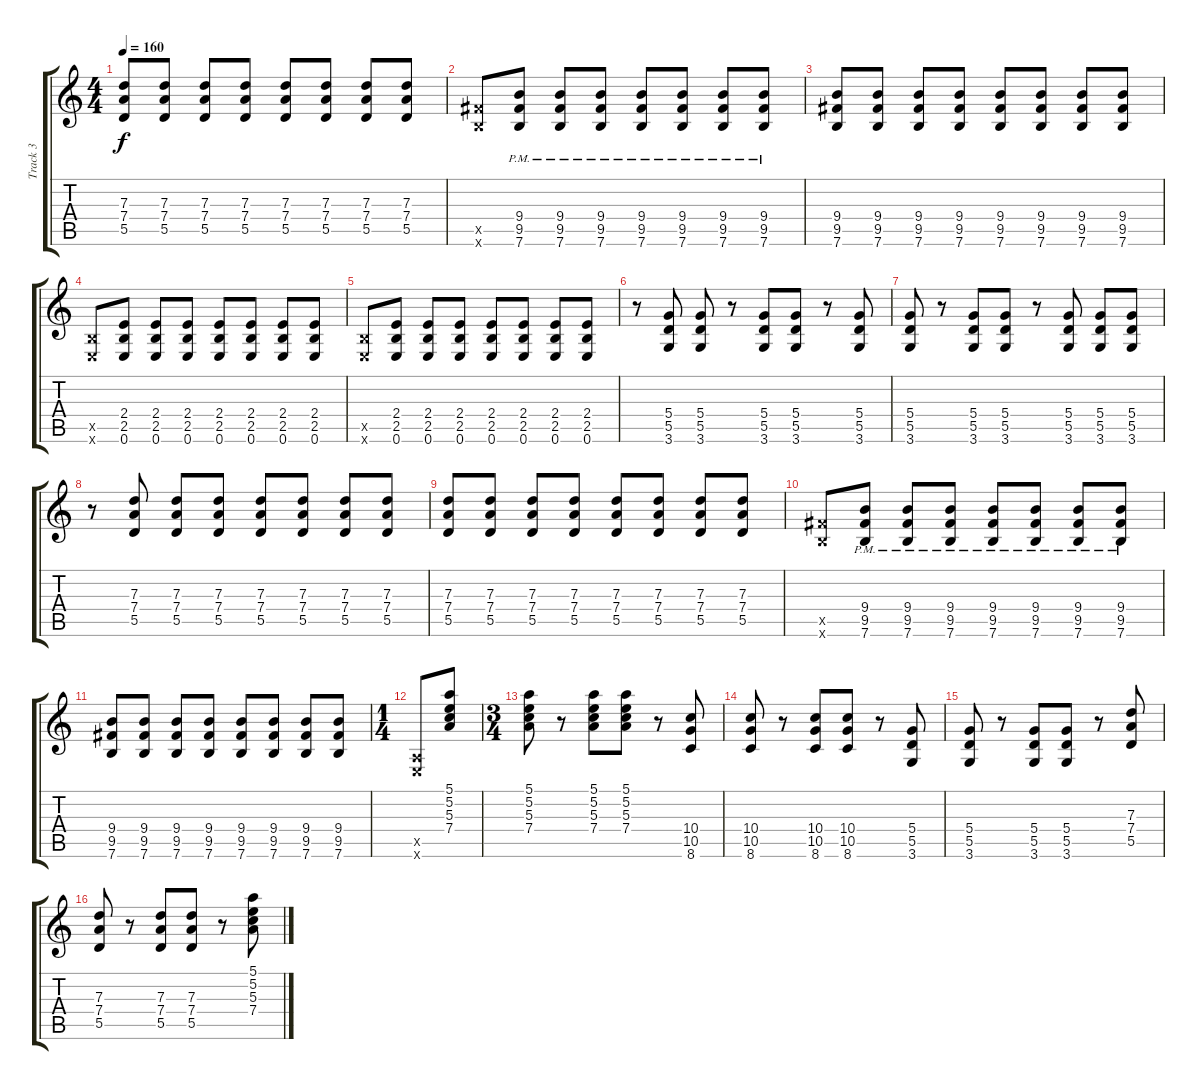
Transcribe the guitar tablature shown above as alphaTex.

\track ("Track 3" "Track 3") {instrument distortionguitar}
\staff {score tabs}
\tuning (E4 B3 G3 D3 A2 E2) {hide}
\ts (4 4)
\tempo 160
\clef g2
\ks c
(7.3 7.4 5.5).8{dy f} (7.3 7.4 5.5).8 (7.3 7.4 5.5).8 (7.3 7.4 5.5).8 (7.3 7.4 5.5).8 (7.3 7.4 5.5).8 (7.3 7.4 5.5).8 (7.3 7.4 5.5).8 |
(9.5{x} 7.6{x}).8 (9.4{pm} 9.5{pm} 7.6{pm}).8 (9.4{pm} 9.5{pm} 7.6{pm}).8 (9.4{pm} 9.5{pm} 7.6{pm}).8 (9.4{pm} 9.5{pm} 7.6{pm}).8 (9.4{pm} 9.5{pm} 7.6{pm}).8 (9.4{pm} 9.5{pm} 7.6{pm}).8 (9.4{pm} 9.5{pm} 7.6{pm}).8 |
(9.4 9.5 7.6).8 (9.4 9.5 7.6).8 (9.4 9.5 7.6).8 (9.4 9.5 7.6).8 (9.4 9.5 7.6).8 (9.4 9.5 7.6).8 (9.4 9.5 7.6).8 (9.4 9.5 7.6).8 |
(2.5{x} 0.6{x}).8 (2.4 2.5 0.6).8 (2.4 2.5 0.6).8 (2.4 2.5 0.6).8 (2.4 2.5 0.6).8 (2.4 2.5 0.6).8 (2.4 2.5 0.6).8 (2.4 2.5 0.6).8 |
(2.5{x} 0.6{x}).8 (2.4 2.5 0.6).8 (2.4 2.5 0.6).8 (2.4 2.5 0.6).8 (2.4 2.5 0.6).8 (2.4 2.5 0.6).8 (2.4 2.5 0.6).8 (2.4 2.5 0.6).8 |
r.8 (5.4 5.5 3.6).8 (5.4 5.5 3.6).8 r.8 (5.4 5.5 3.6).8 (5.4 5.5 3.6).8 r.8 (5.4 5.5 3.6).8 |
(5.4 5.5 3.6).8 r.8 (5.4 5.5 3.6).8 (5.4 5.5 3.6).8 r.8 (5.4 5.5 3.6).8 (5.4 5.5 3.6).8 (5.4 5.5 3.6).8 |
r.8 (7.3 7.4 5.5).8 (7.3 7.4 5.5).8 (7.3 7.4 5.5).8 (7.3 7.4 5.5).8 (7.3 7.4 5.5).8 (7.3 7.4 5.5).8 (7.3 7.4 5.5).8 |
(7.3 7.4 5.5).8 (7.3 7.4 5.5).8 (7.3 7.4 5.5).8 (7.3 7.4 5.5).8 (7.3 7.4 5.5).8 (7.3 7.4 5.5).8 (7.3 7.4 5.5).8 (7.3 7.4 5.5).8 |
(9.5{x} 7.6{x}).8 (9.4{pm} 9.5{pm} 7.6{pm}).8 (9.4{pm} 9.5{pm} 7.6{pm}).8 (9.4{pm} 9.5{pm} 7.6{pm}).8 (9.4{pm} 9.5{pm} 7.6{pm}).8 (9.4{pm} 9.5{pm} 7.6{pm}).8 (9.4{pm} 9.5{pm} 7.6{pm}).8 (9.4{pm} 9.5{pm} 7.6{pm}).8 |
(9.4 9.5 7.6).8 (9.4 9.5 7.6).8 (9.4 9.5 7.6).8 (9.4 9.5 7.6).8 (9.4 9.5 7.6).8 (9.4 9.5 7.6).8 (9.4 9.5 7.6).8 (9.4 9.5 7.6).8 |
\ts (1 4)
(0.5{x} 0.6{x}).8 (5.1 5.2 5.3 7.4).8 |
\ts (3 4)
(5.1 5.2 5.3 7.4).8 r.8 (5.1 5.2 5.3 7.4).8 (5.1 5.2 5.3 7.4).8 r.8 (10.4 10.5 8.6).8 |
(10.4 10.5 8.6).8 r.8 (10.4 10.5 8.6).8 (10.4 10.5 8.6).8 r.8 (5.4 5.5 3.6).8 |
(5.4 5.5 3.6).8 r.8 (5.4 5.5 3.6).8 (5.4 5.5 3.6).8 r.8 (7.3 7.4 5.5).8 |
(7.3 7.4 5.5).8 r.8 (7.3 7.4 5.5).8 (7.3 7.4 5.5).8 r.8 (5.1 5.2 5.3 7.4).8
